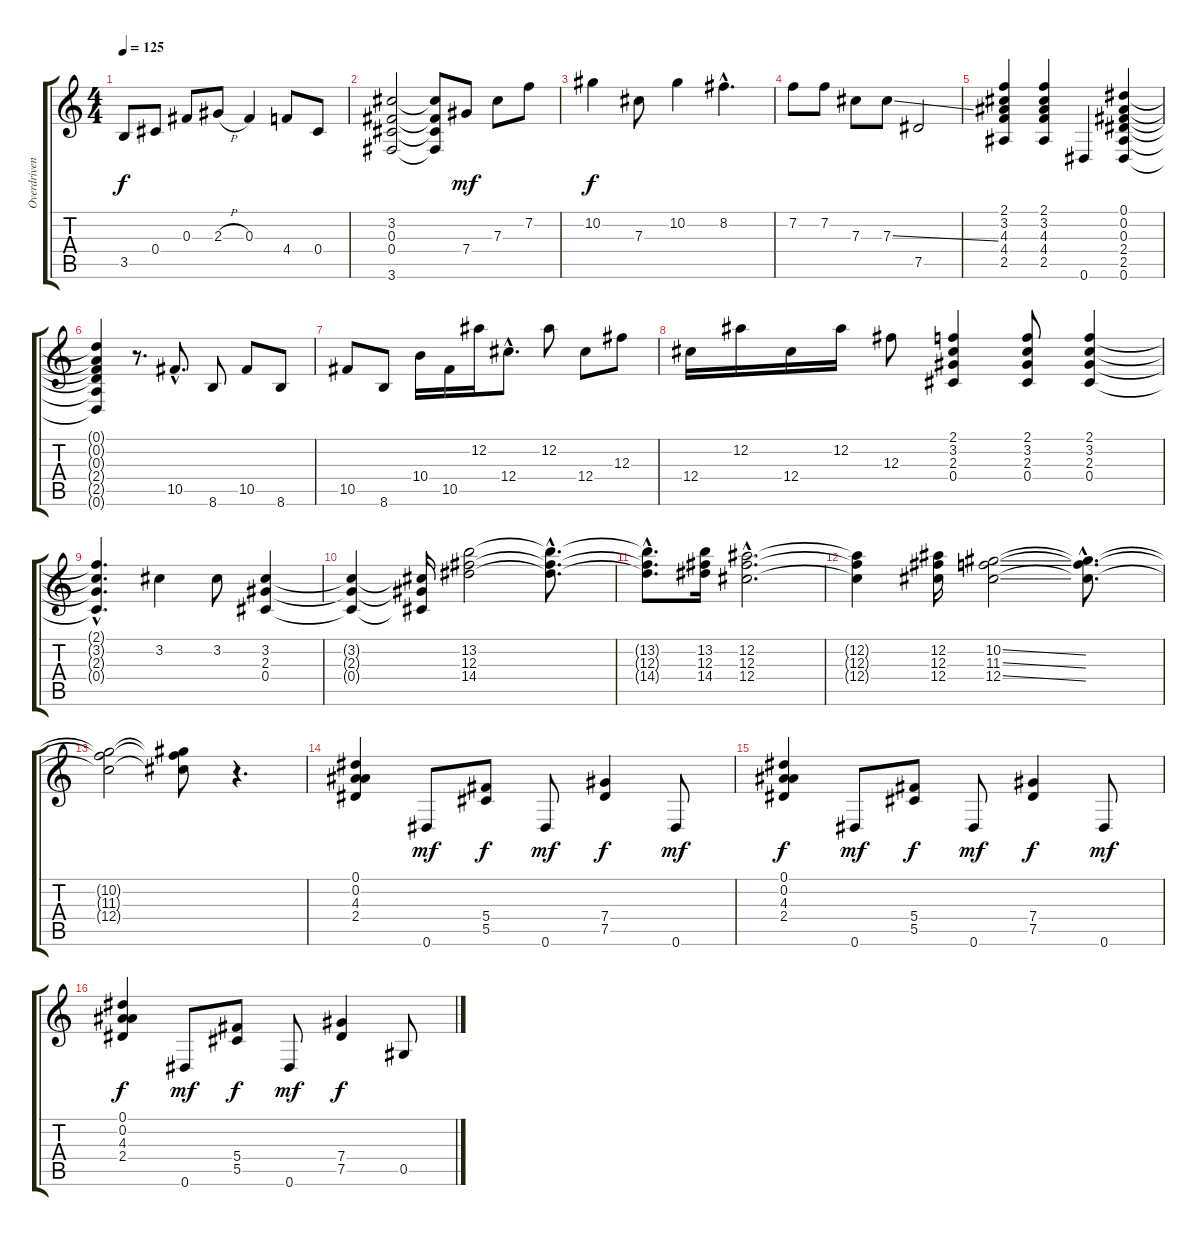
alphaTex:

\track ("Overdriven" "Overdriven") {instrument overdrivenguitar}
\staff {score tabs}
\tuning (Eb4 Bb3 Gb3 Db3 Ab2 Eb2) {hide}
\ts (4 4)
\tempo 125
\clef g2
\ks c
3.5.8{dy f} 0.4.8 0.3.8 2.3{h}.8 0.3.4 4.4.8 0.4.8 |
(3.2 0.3 0.4 3.6).2 (3.2{t} 0.3{t} 0.4{t} 3.6{t}).8 7.4.8{dy mf} 7.3.8 7.2.8 |
10.2.4{dy f} 7.3.8 10.2.4 8.2{hac}.4{d} |
7.2.8 7.2.8 7.3.8 7.3{ss}.8 7.5.2 |
(2.1 3.2 4.3 4.4 2.5).4 (2.1 3.2 4.3 4.4 2.5).4 0.6.4 (0.1 0.2 0.3 2.4 2.5 0.6).4 |
(0.1{t} 0.2{t} 0.3{t} 2.4{t} 2.5{t} 0.6{t}).4 r.8{d} 10.5{hac}.8{d volume 7} 8.6.8 10.5.8 8.6.8 |
10.5.8 8.6.8 10.4.16 10.5.16 12.2.16 12.4{hac}.8{d} 12.2.8 12.4.8 12.3.8 |
12.4.16 12.2.16 12.4.16 12.2.16 12.3.8 (2.1 3.2 2.3 0.4).4 (2.1 3.2 2.3 0.4).8 (2.1 3.2 2.3 0.4).4 |
(2.1{hac t} 3.2{hac t} 2.3{hac t} 0.4{hac t}).4{d} 3.2.4 3.2.8 (3.2 2.3 0.4).4 |
(3.2{t} 2.3{t} 0.4{t}).4 (3.2{t} 2.3{t} 0.4{t}).16 (13.2 12.3 14.4).2 (13.2{hac t} 12.3{hac t} 14.4{hac t}).8{d} |
(13.2{hac t} 12.3{hac t} 14.4{hac t}).8{d} (13.2 12.3 14.4).16 (12.2{hac} 12.3{hac} 12.4{hac}).2{d} |
(12.2{t} 12.3{t} 12.4{t}).4 (12.2 12.3 12.4).16 (10.2{ss} 11.3{ss} 12.4{ss}).2 (10.2{hac t} 11.3{hac t} 12.4{hac t}).8{d} |
(10.2{t} 11.3{t} 12.4{t}).2 (10.2{t} 11.3{t} 12.4{t}).8 r.4{d volume 16} |
(0.1 0.2 4.3 2.4).4 0.6.8{dy mf} (5.4 5.5).8{dy f} 0.6.8{dy mf} (7.4 7.5).4{dy f} 0.6.8{dy mf} |
(0.1 0.2 4.3 2.4).4{dy f} 0.6.8{dy mf} (5.4 5.5).8{dy f} 0.6.8{dy mf} (7.4 7.5).4{dy f} 0.6.8{dy mf} |
(0.1 0.2 4.3 2.4).4{dy f} 0.6.8{dy mf} (5.4 5.5).8{dy f} 0.6.8{dy mf} (7.4 7.5).4{dy f} 0.5.8
